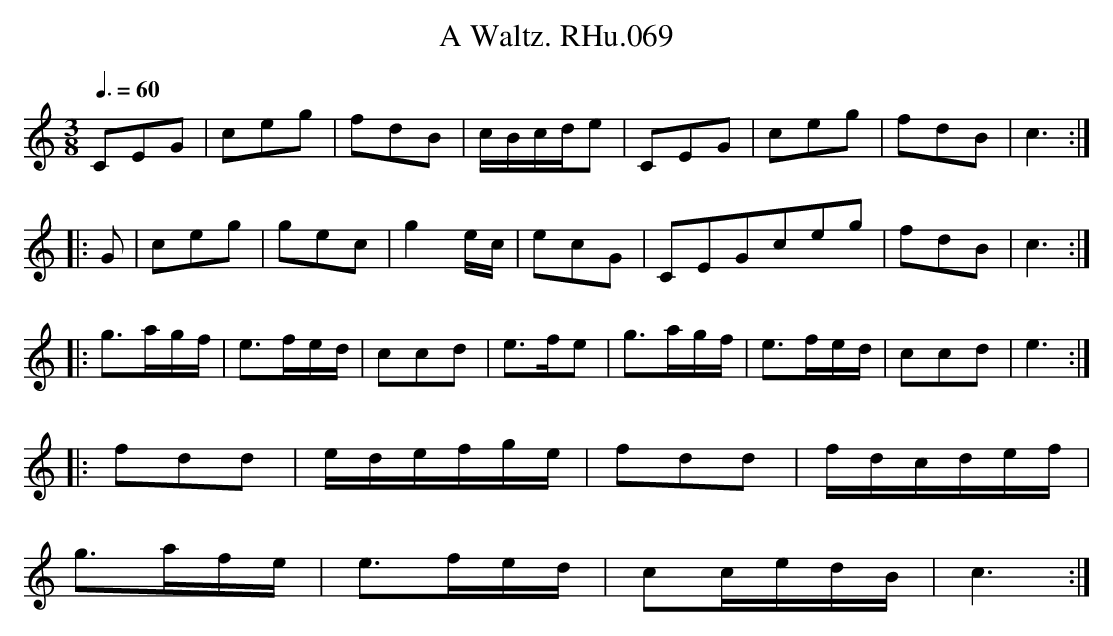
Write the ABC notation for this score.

X:1
T:Waltz. RHu.069, A
M:3/8
L:1/8
Q:3/8=60
K:C
CEG|ceg|fdB|c/B/c/d/e|CEG|ceg|fdB|c3:|
|:G|ceg|gec|g2e/c/|ecG|CEGceg|fdB|c3:|
|:g3/2a/g/f/|e3/2f/e/d/|ccd|e>fe|g3/2a/g/f/|e3/2f/e/d/|ccd|e3:|
|:fdd|e/d/e/f/g/e/|fdd|f/d/c/d/e/f/|
g3/2a/f/e/|e3/2f/e/d/|cc/e/d/B/|c3:|
